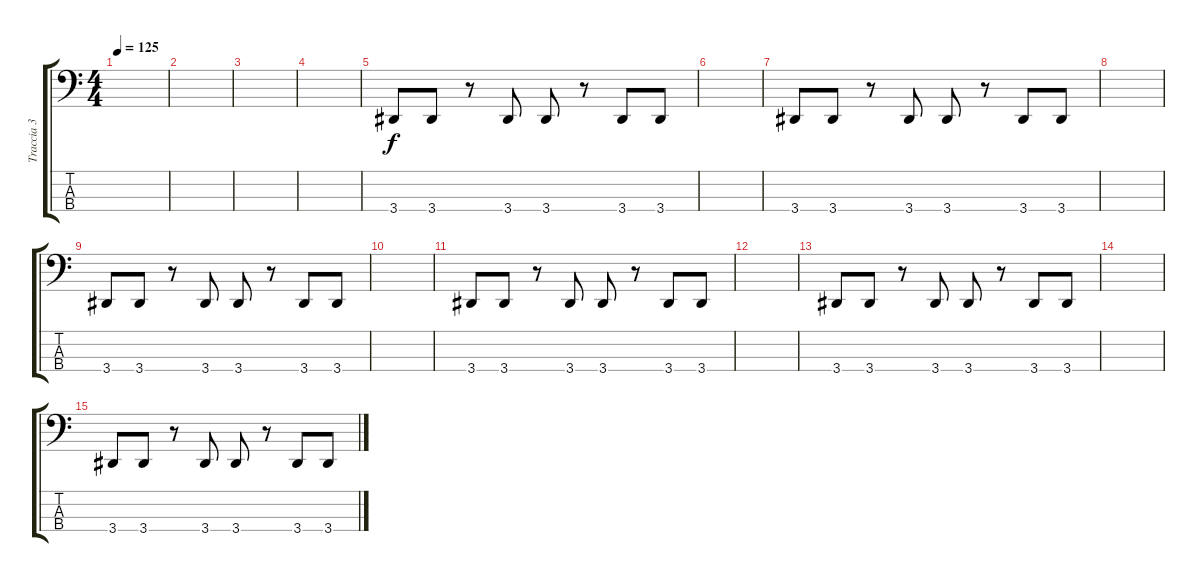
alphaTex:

\track ("Traccia 3" "Traccia 3") {instrument slapbass1}
\staff {score tabs}
\tuning (F2 C2 G1 C1) {hide}
\ts (4 4)
\tempo 125
\clef f4
\ks c
|
|
|
|
3.4.8 3.4.8 r.8 3.4.8 3.4.8 r.8 3.4.8 3.4.8 |
|
3.4.8 3.4.8 r.8 3.4.8 3.4.8 r.8 3.4.8 3.4.8 |
|
3.4.8 3.4.8 r.8 3.4.8 3.4.8 r.8 3.4.8 3.4.8 |
|
3.4.8 3.4.8 r.8 3.4.8 3.4.8 r.8 3.4.8 3.4.8 |
|
3.4.8 3.4.8 r.8 3.4.8 3.4.8 r.8 3.4.8 3.4.8 |
|
3.4.8 3.4.8 r.8 3.4.8 3.4.8 r.8 3.4.8 3.4.8
